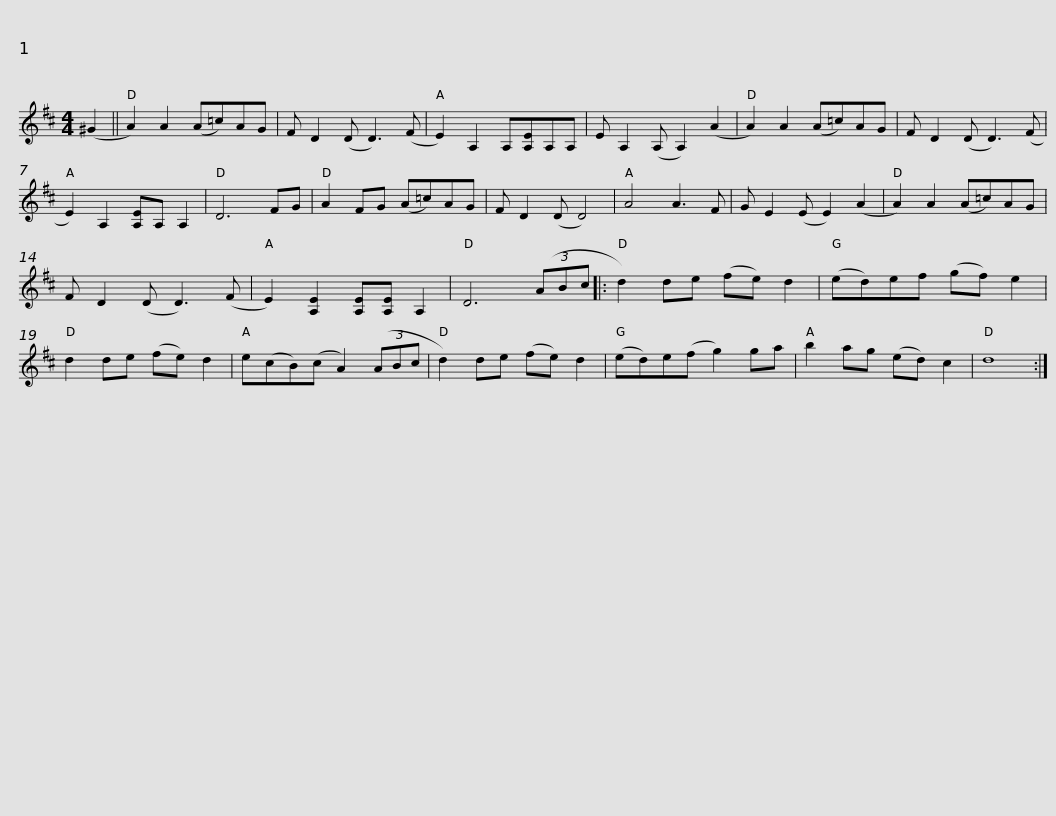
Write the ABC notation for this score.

X:1
L:1/8
M:4/4
I:linebreak $
K:D
V:1 treble
V:1
 (^G2 || A2) A2 (A=c)AG | F D2 (D D3) (F | E2) A,2 A,[A,E]A,A, | E A,2 (A, A,2) (A2 | %5
 A2) A2 (A=c)AG |$ F D2 (D D3) (F | E2) A,2 [A,E]A, A,2 | D6 FG | A2 FG (A=c)AG | %10
 F D2 (D D4) | A4 A3 F | G E2 (E E2) (A2 |$ A2) A2 (A=c)AG | F D2 (D D3) (F | %15
 E2) [A,E]2 [A,E][A,E] A,2 | D6 (3(ABc |: d2) de (fe) d2 | (ed)ef (gf) e2 | d2 de (fe) d2 |$ %20
 e(cB)(c A2) (3(ABc | d2) de (fe) d2 | (ed)e(f g2) ga | b2 ag (ed) c2 | d8 :| %25
